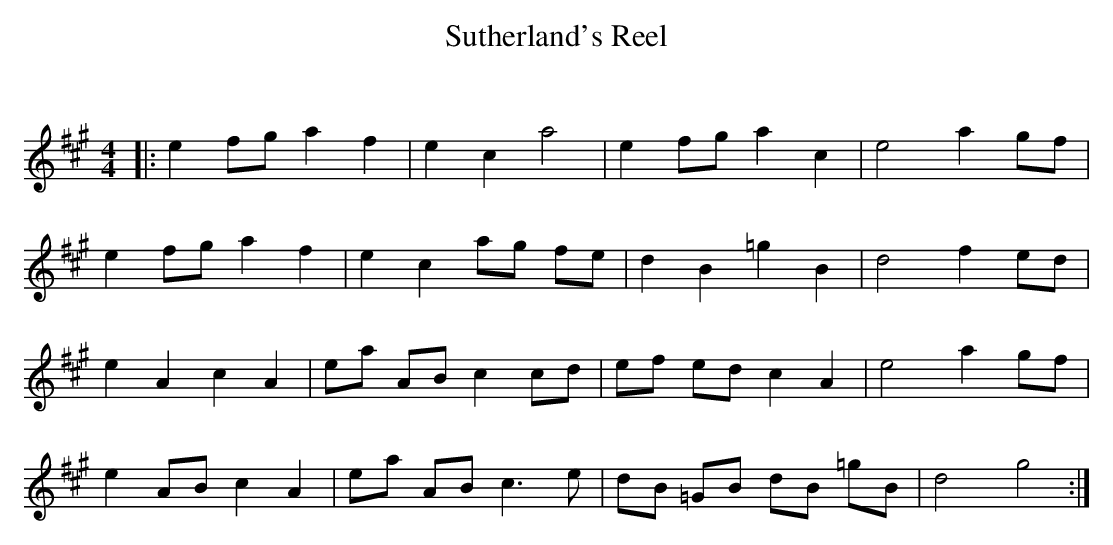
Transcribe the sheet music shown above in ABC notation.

X:1
T: Sutherland's Reel
C:
Q: 232
K:A
M:4/4
L:1/8
|:e2 fg a2 f2|e2 c2 a4|e2 fg a2 c2|e4 a2 gf|
e2 fg a2 f2|e2 c2 ag fe|d2 B2 =g2 B2|d4 f2 ed|
e2 A2 c2 A2|ea AB c2 cd|ef ed c2 A2|e4 a2 gf|
e2 AB c2 A2|ea AB c3e|dB =GB dB =gB|d4 g4:|
